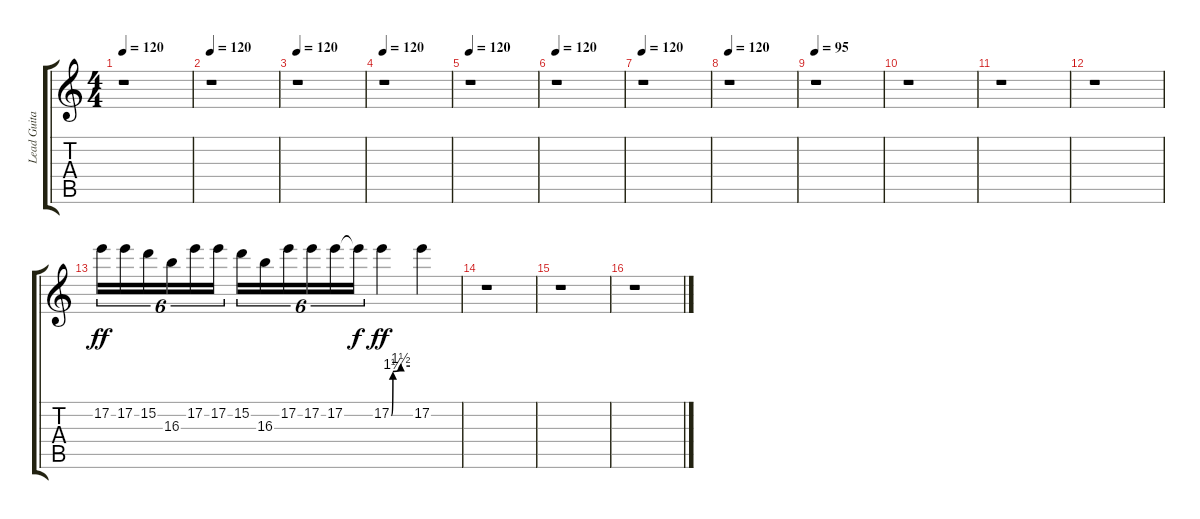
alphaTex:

\track ("Lead Guitar" "Lead Guita") {instrument overdrivenguitar}
\staff {score tabs}
\tuning (E4 B3 G3 D3 A2 E2) {hide}
\ts (4 4)
\tempo 120
\clef g2
\ks c
r.1{dy ff} |
\tempo 120
r.1 |
\tempo 120
r.1 |
\tempo 120
r.1 |
\tempo 120
r.1 |
\tempo 120
r.1 |
\tempo 120
r.1 |
\tempo 120
r.1 |
\tempo 95
r.1 |
r.1 |
r.1 |
r.1 |
17.2.16{tu (6 4)} 17.2.16{tu (6 4)} 15.2.16{tu (6 4)} 16.3.16{tu (6 4)} 17.2.16{tu (6 4)} 17.2.16{tu (6 4)} 15.2.16{tu (6 4)} 16.3.16{tu (6 4)} 17.2.16{tu (6 4)} 17.2.16{tu (6 4)} 17.2.16{tu (6 4)} 17.2{t}.16{tu (6 4) dy f} 17.2{be (custom 0 0 5 5 30 6 60 6)}.4{dy ff} 17.2.4 |
r.1 |
r.1 |
r.1
